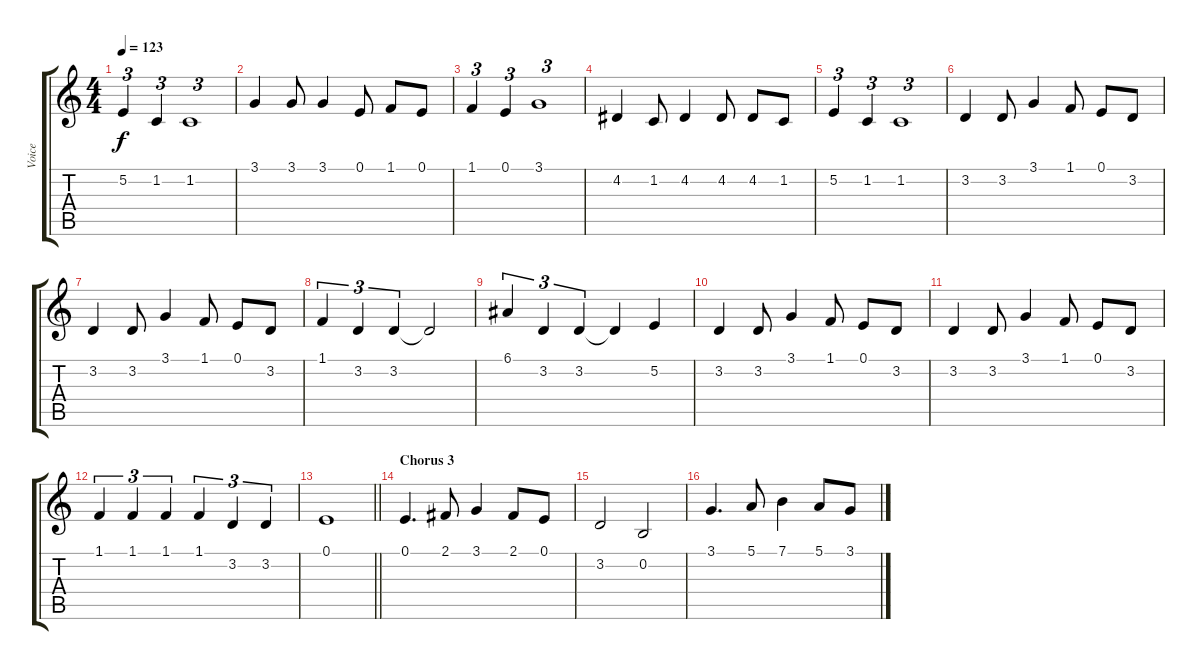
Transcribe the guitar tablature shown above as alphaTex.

\track ("Voice" "Voice") {instrument altosax}
\staff {score tabs}
\tuning (E4 B3 G3 D3 A2 E2) {hide}
\ts (4 4)
\tempo 123
\clef g2
\ks c
5.2.4{tu (3 2) dy f} 1.2.4{tu (3 2)} 1.2.1{tu (3 2)} |
3.1.4 3.1.8 3.1.4 0.1.8 1.1.8 0.1.8 |
1.1.4{tu (3 2)} 0.1.4{tu (3 2)} 3.1.1{tu (3 2)} |
4.2.4 1.2.8 4.2.4 4.2.8 4.2.8 1.2.8 |
5.2.4{tu (3 2)} 1.2.4{tu (3 2)} 1.2.1{tu (3 2)} |
3.2.4 3.2.8 3.1.4 1.1.8 0.1.8 3.2.8 |
3.2.4 3.2.8 3.1.4 1.1.8 0.1.8 3.2.8 |
1.1.4{tu (3 2)} 3.2.4{tu (3 2)} 3.2.4{tu (3 2)} 3.2{t}.2 |
6.1.4{tu (3 2)} 3.2.4{tu (3 2)} 3.2.4{tu (3 2)} 3.2{t}.4 5.2.4 |
3.2.4 3.2.8 3.1.4 1.1.8 0.1.8 3.2.8 |
3.2.4 3.2.8 3.1.4 1.1.8 0.1.8 3.2.8 |
1.1.4{tu (3 2)} 1.1.4{tu (3 2)} 1.1.4{tu (3 2)} 1.1.4{tu (3 2)} 3.2.4{tu (3 2)} 3.2.4{tu (3 2)} |
\barLineRight lightlight
0.1.1 |
\section ("" "Chorus 3")
0.1.4{d} 2.1.8 3.1.4 2.1.8 0.1.8 |
3.2.2 0.2.2 |
3.1.4{d} 5.1.8 7.1.4 5.1.8 3.1.8
